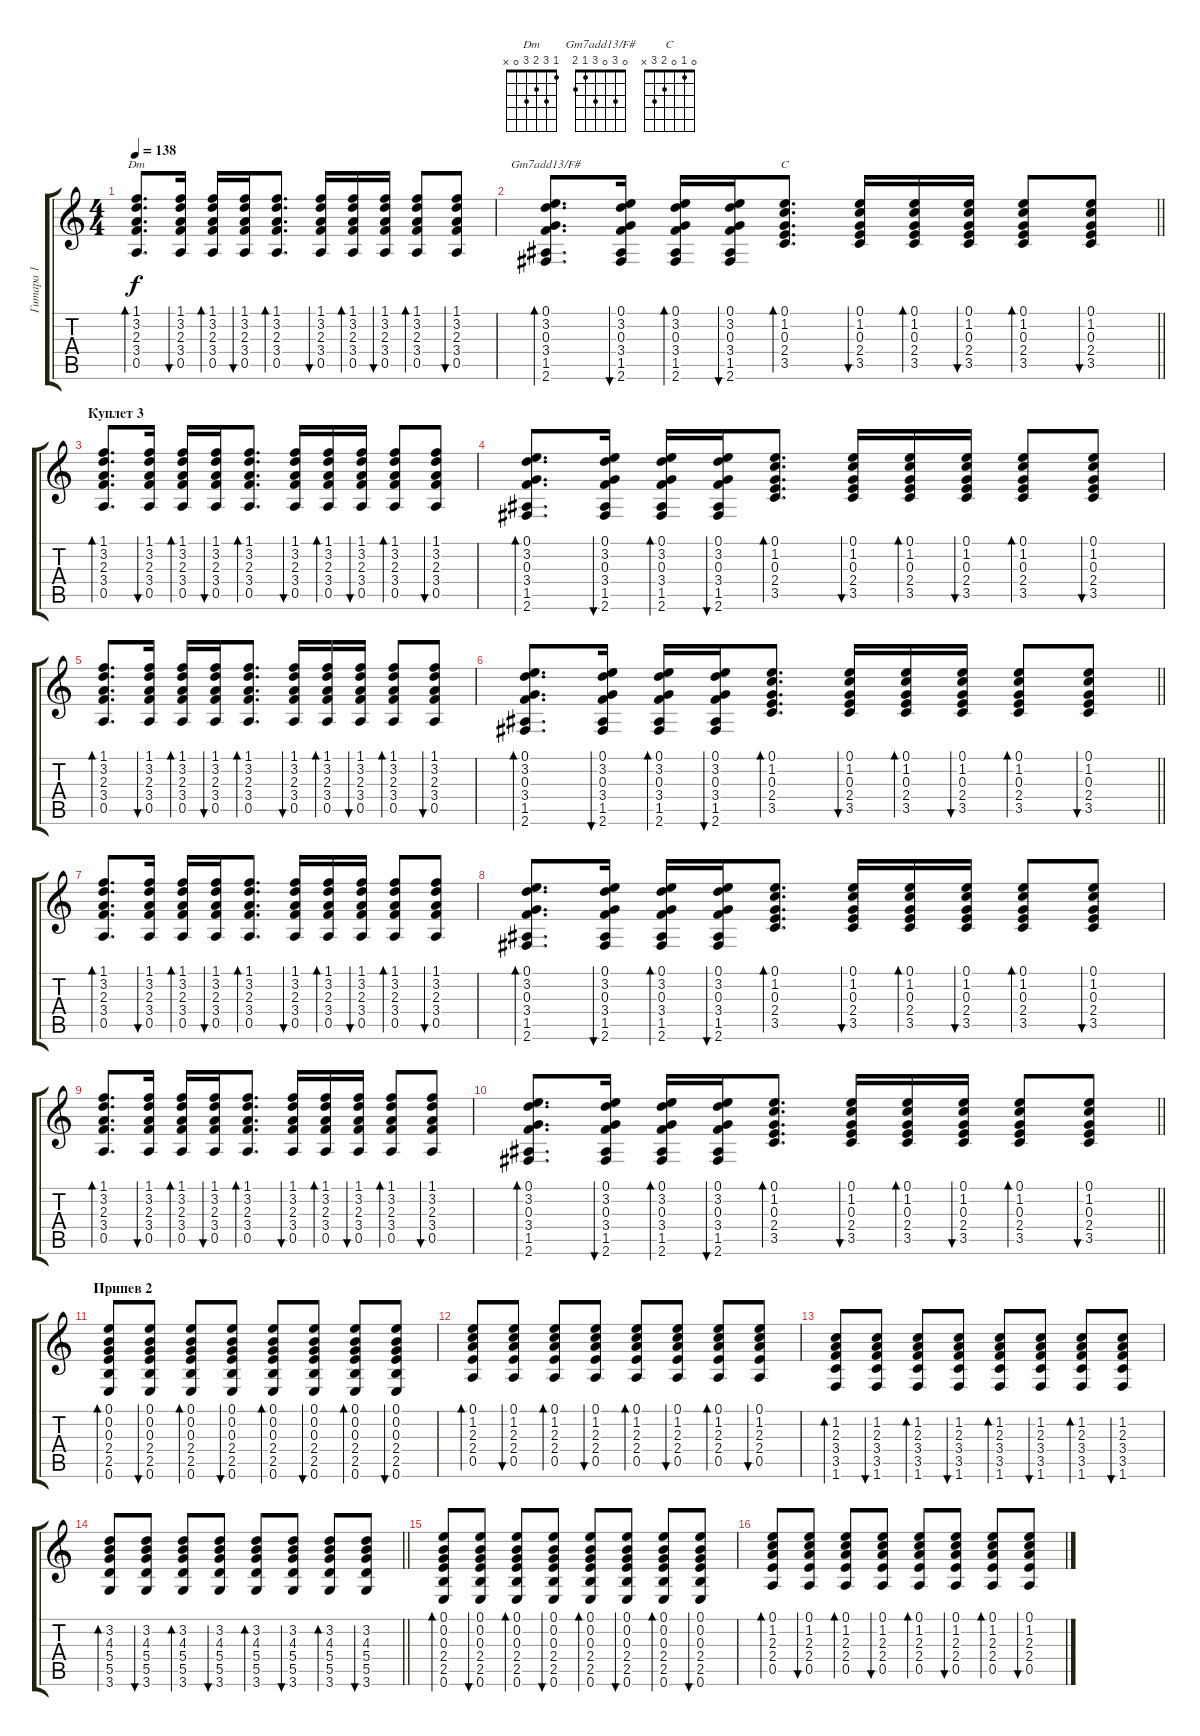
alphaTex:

\track ("Гитара 1" "Гитара 1") {instrument acousticguitarsteel}
\staff {score tabs}
\tuning (E4 B3 G3 D3 A2 E2) {hide}
\chord ("Dm" 1 3 2 3 0 x)
\chord ("Gm7add13/F#" 0 3 0 3 1 2)
\chord ("C" 0 1 0 2 3 x)
\ts (4 4)
\tempo 138
\clef g2
\ks c
(1.1 3.2 2.3 3.4 0.5).8{d bd 60 ch "Dm" dy f} (1.1 3.2 2.3 3.4 0.5).16{bu 60} (1.1 3.2 2.3 3.4 0.5).16{bd 60} (1.1 3.2 2.3 3.4 0.5).16{bu 60} (1.1 3.2 2.3 3.4 0.5).8{d bd 60} (1.1 3.2 2.3 3.4 0.5).16{bu 60} (1.1 3.2 2.3 3.4 0.5).16{bd 60} (1.1 3.2 2.3 3.4 0.5).16{bu 60} (1.1 3.2 2.3 3.4 0.5).8{bd 60} (1.1 3.2 2.3 3.4 0.5).8{bu 60} |
\barLineRight lightlight
(0.1 3.2 0.3 3.4 1.5 2.6).8{d bd 60 ch "Gm7add13/F#"} (0.1 3.2 0.3 3.4 1.5 2.6).16{bu 60} (0.1 3.2 0.3 3.4 1.5 2.6).16{bd 60} (0.1 3.2 0.3 3.4 1.5 2.6).16{bu 60} (0.1 1.2 0.3 2.4 3.5).8{d bd 60 ch "C"} (0.1 1.2 0.3 2.4 3.5).16{bu 60} (0.1 1.2 0.3 2.4 3.5).16{bd 60} (0.1 1.2 0.3 2.4 3.5).16{bu 60} (0.1 1.2 0.3 2.4 3.5).8{bd 60} (0.1 1.2 0.3 2.4 3.5).8{bu 60} |
\section ("" "Куплет 3")
(1.1 3.2 2.3 3.4 0.5).8{d bd 60} (1.1 3.2 2.3 3.4 0.5).16{bu 60} (1.1 3.2 2.3 3.4 0.5).16{bd 60} (1.1 3.2 2.3 3.4 0.5).16{bu 60} (1.1 3.2 2.3 3.4 0.5).8{d bd 60} (1.1 3.2 2.3 3.4 0.5).16{bu 60} (1.1 3.2 2.3 3.4 0.5).16{bd 60} (1.1 3.2 2.3 3.4 0.5).16{bu 60} (1.1 3.2 2.3 3.4 0.5).8{bd 60} (1.1 3.2 2.3 3.4 0.5).8{bu 60} |
(0.1 3.2 0.3 3.4 1.5 2.6).8{d bd 60} (0.1 3.2 0.3 3.4 1.5 2.6).16{bu 60} (0.1 3.2 0.3 3.4 1.5 2.6).16{bd 60} (0.1 3.2 0.3 3.4 1.5 2.6).16{bu 60} (0.1 1.2 0.3 2.4 3.5).8{d bd 60} (0.1 1.2 0.3 2.4 3.5).16{bu 60} (0.1 1.2 0.3 2.4 3.5).16{bd 60} (0.1 1.2 0.3 2.4 3.5).16{bu 60} (0.1 1.2 0.3 2.4 3.5).8{bd 60} (0.1 1.2 0.3 2.4 3.5).8{bu 60} |
(1.1 3.2 2.3 3.4 0.5).8{d bd 60} (1.1 3.2 2.3 3.4 0.5).16{bu 60} (1.1 3.2 2.3 3.4 0.5).16{bd 60} (1.1 3.2 2.3 3.4 0.5).16{bu 60} (1.1 3.2 2.3 3.4 0.5).8{d bd 60} (1.1 3.2 2.3 3.4 0.5).16{bu 60} (1.1 3.2 2.3 3.4 0.5).16{bd 60} (1.1 3.2 2.3 3.4 0.5).16{bu 60} (1.1 3.2 2.3 3.4 0.5).8{bd 60} (1.1 3.2 2.3 3.4 0.5).8{bu 60} |
\barLineRight lightlight
(0.1 3.2 0.3 3.4 1.5 2.6).8{d bd 60} (0.1 3.2 0.3 3.4 1.5 2.6).16{bu 60} (0.1 3.2 0.3 3.4 1.5 2.6).16{bd 60} (0.1 3.2 0.3 3.4 1.5 2.6).16{bu 60} (0.1 1.2 0.3 2.4 3.5).8{d bd 60} (0.1 1.2 0.3 2.4 3.5).16{bu 60} (0.1 1.2 0.3 2.4 3.5).16{bd 60} (0.1 1.2 0.3 2.4 3.5).16{bu 60} (0.1 1.2 0.3 2.4 3.5).8{bd 60} (0.1 1.2 0.3 2.4 3.5).8{bu 60} |
(1.1 3.2 2.3 3.4 0.5).8{d bd 60} (1.1 3.2 2.3 3.4 0.5).16{bu 60} (1.1 3.2 2.3 3.4 0.5).16{bd 60} (1.1 3.2 2.3 3.4 0.5).16{bu 60} (1.1 3.2 2.3 3.4 0.5).8{d bd 60} (1.1 3.2 2.3 3.4 0.5).16{bu 60} (1.1 3.2 2.3 3.4 0.5).16{bd 60} (1.1 3.2 2.3 3.4 0.5).16{bu 60} (1.1 3.2 2.3 3.4 0.5).8{bd 60} (1.1 3.2 2.3 3.4 0.5).8{bu 60} |
(0.1 3.2 0.3 3.4 1.5 2.6).8{d bd 60} (0.1 3.2 0.3 3.4 1.5 2.6).16{bu 60} (0.1 3.2 0.3 3.4 1.5 2.6).16{bd 60} (0.1 3.2 0.3 3.4 1.5 2.6).16{bu 60} (0.1 1.2 0.3 2.4 3.5).8{d bd 60} (0.1 1.2 0.3 2.4 3.5).16{bu 60} (0.1 1.2 0.3 2.4 3.5).16{bd 60} (0.1 1.2 0.3 2.4 3.5).16{bu 60} (0.1 1.2 0.3 2.4 3.5).8{bd 60} (0.1 1.2 0.3 2.4 3.5).8{bu 60} |
(1.1 3.2 2.3 3.4 0.5).8{d bd 60} (1.1 3.2 2.3 3.4 0.5).16{bu 60} (1.1 3.2 2.3 3.4 0.5).16{bd 60} (1.1 3.2 2.3 3.4 0.5).16{bu 60} (1.1 3.2 2.3 3.4 0.5).8{d bd 60} (1.1 3.2 2.3 3.4 0.5).16{bu 60} (1.1 3.2 2.3 3.4 0.5).16{bd 60} (1.1 3.2 2.3 3.4 0.5).16{bu 60} (1.1 3.2 2.3 3.4 0.5).8{bd 60} (1.1 3.2 2.3 3.4 0.5).8{bu 60} |
\barLineRight lightlight
(0.1 3.2 0.3 3.4 1.5 2.6).8{d bd 60} (0.1 3.2 0.3 3.4 1.5 2.6).16{bu 60} (0.1 3.2 0.3 3.4 1.5 2.6).16{bd 60} (0.1 3.2 0.3 3.4 1.5 2.6).16{bu 60} (0.1 1.2 0.3 2.4 3.5).8{d bd 60} (0.1 1.2 0.3 2.4 3.5).16{bu 60} (0.1 1.2 0.3 2.4 3.5).16{bd 60} (0.1 1.2 0.3 2.4 3.5).16{bu 60} (0.1 1.2 0.3 2.4 3.5).8{bd 60} (0.1 1.2 0.3 2.4 3.5).8{bu 60} |
\section ("" "Припев 2")
(0.1 0.2 0.3 2.4 2.5 0.6).8{bd 60} (0.1 0.2 0.3 2.4 2.5 0.6).8{bu 60} (0.1 0.2 0.3 2.4 2.5 0.6).8{bd 60} (0.1 0.2 0.3 2.4 2.5 0.6).8{bu 60} (0.1 0.2 0.3 2.4 2.5 0.6).8{bd 60} (0.1 0.2 0.3 2.4 2.5 0.6).8{bu 60} (0.1 0.2 0.3 2.4 2.5 0.6).8{bd 60} (0.1 0.2 0.3 2.4 2.5 0.6).8{bu 60} |
(0.1 1.2 2.3 2.4 0.5).8{bd 60} (0.1 1.2 2.3 2.4 0.5).8{bu 60} (0.1 1.2 2.3 2.4 0.5).8{bd 60} (0.1 1.2 2.3 2.4 0.5).8{bu 60} (0.1 1.2 2.3 2.4 0.5).8{bd 60} (0.1 1.2 2.3 2.4 0.5).8{bu 60} (0.1 1.2 2.3 2.4 0.5).8{bd 60} (0.1 1.2 2.3 2.4 0.5).8{bu 60} |
(1.2 2.3 3.4 3.5 1.6).8{bd 60} (1.2 2.3 3.4 3.5 1.6).8{bu 60} (1.2 2.3 3.4 3.5 1.6).8{bd 60} (1.2 2.3 3.4 3.5 1.6).8{bu 60} (1.2 2.3 3.4 3.5 1.6).8{bd 60} (1.2 2.3 3.4 3.5 1.6).8{bu 60} (1.2 2.3 3.4 3.5 1.6).8{bd 60} (1.2 2.3 3.4 3.5 1.6).8{bu 60} |
\barLineRight lightlight
(3.2 4.3 5.4 5.5 3.6).8{bd 60} (3.2 4.3 5.4 5.5 3.6).8{bu 60} (3.2 4.3 5.4 5.5 3.6).8{bd 60} (3.2 4.3 5.4 5.5 3.6).8{bu 60} (3.2 4.3 5.4 5.5 3.6).8{bd 60} (3.2 4.3 5.4 5.5 3.6).8{bu 60} (3.2 4.3 5.4 5.5 3.6).8{bd 60} (3.2 4.3 5.4 5.5 3.6).8{bu 60} |
(0.1 0.2 0.3 2.4 2.5 0.6).8{bd 60} (0.1 0.2 0.3 2.4 2.5 0.6).8{bu 60} (0.1 0.2 0.3 2.4 2.5 0.6).8{bd 60} (0.1 0.2 0.3 2.4 2.5 0.6).8{bu 60} (0.1 0.2 0.3 2.4 2.5 0.6).8{bd 60} (0.1 0.2 0.3 2.4 2.5 0.6).8{bu 60} (0.1 0.2 0.3 2.4 2.5 0.6).8{bd 60} (0.1 0.2 0.3 2.4 2.5 0.6).8{bu 60} |
(0.1 1.2 2.3 2.4 0.5).8{bd 60} (0.1 1.2 2.3 2.4 0.5).8{bu 60} (0.1 1.2 2.3 2.4 0.5).8{bd 60} (0.1 1.2 2.3 2.4 0.5).8{bu 60} (0.1 1.2 2.3 2.4 0.5).8{bd 60} (0.1 1.2 2.3 2.4 0.5).8{bu 60} (0.1 1.2 2.3 2.4 0.5).8{bd 60} (0.1 1.2 2.3 2.4 0.5).8{bu 60}
